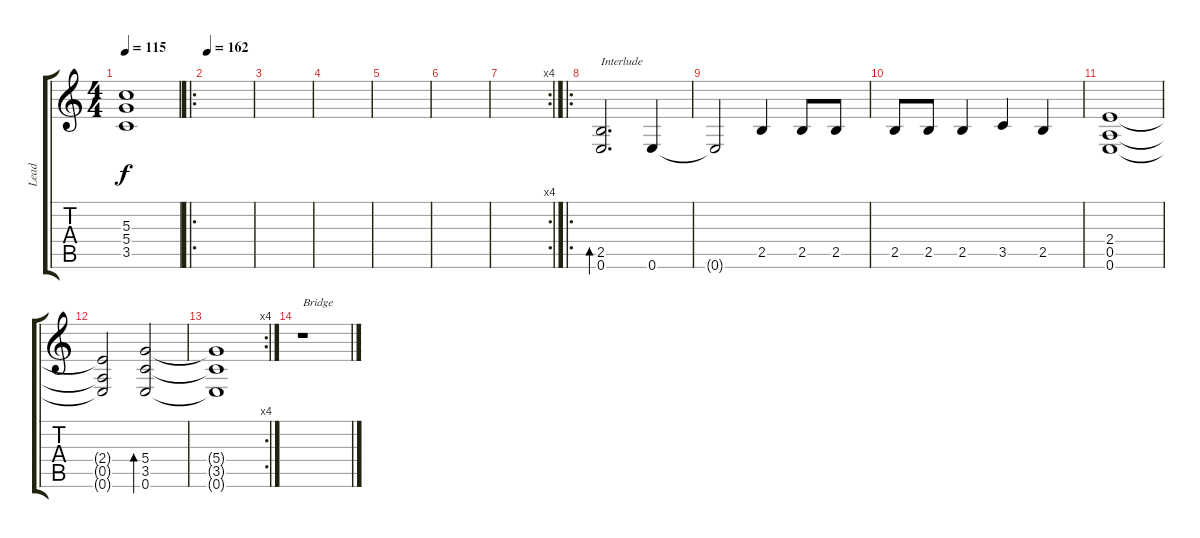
\track ("Lead" "Lead") {instrument acousticguitarsteel}
\staff {score tabs}
\tuning (E4 B3 G3 D3 A2 E2) {hide}
\ts (4 4)
\tempo 115
\clef g2
\ks c
(5.3 5.4 3.5).1{dy f} |
\ro
\tempo 162
|
|
|
|
|
\rc 4
|
\ro
(2.5 0.6).2{d bd 480 txt "Interlude" instrument acousticguitarsteel} 0.6.4 |
0.6{t}.2 2.5.4 2.5.8 2.5.8 |
2.5.8 2.5.8 2.5.4 3.5.4 2.5.4 |
(2.4 0.5 0.6).1 |
(2.4{t} 0.5{t} 0.6{t}).2 (5.4 3.5 0.6).2{bd 240} |
\rc 4
(5.4{t} 3.5{t} 0.6{t}).1 |
r.1{txt "Bridge"}
